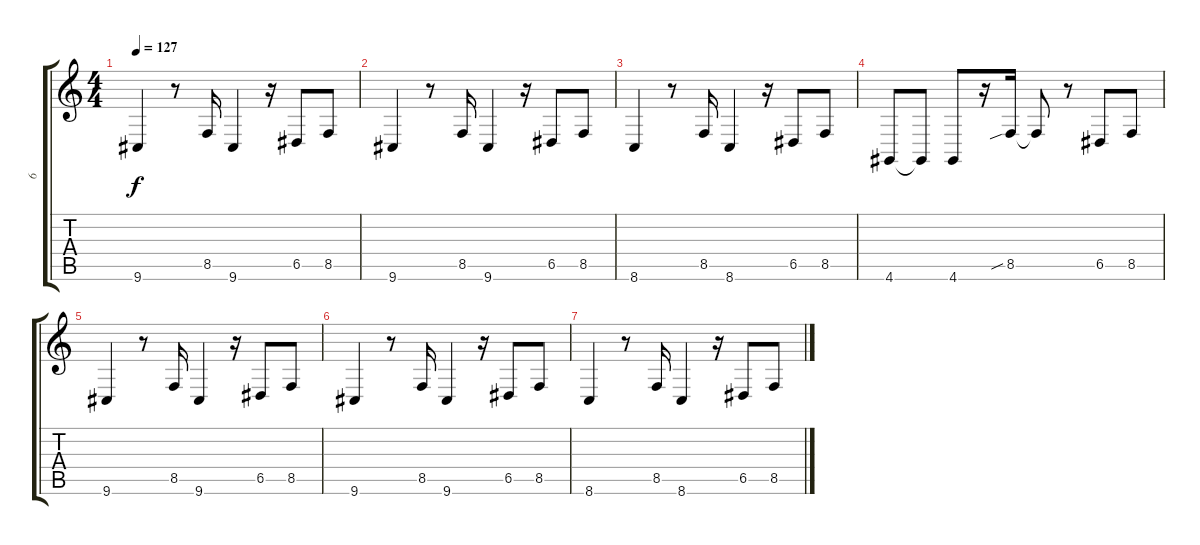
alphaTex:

\track ("6" "6") {instrument steeldrums}
\staff {score tabs}
\tuning (E4 B3 G3 D3 A2 E2) {hide}
\ts (4 4)
\tempo 127
\clef g2
\ks c
9.6.4{dy f} r.8 8.5.16 9.6.4 r.16 6.5.8 8.5.8 |
9.6.4 r.8 8.5.16 9.6.4 r.16 6.5.8 8.5.8 |
8.6.4 r.8 8.5.16 8.6.4 r.16 6.5.8 8.5.8 |
4.6.8 4.6{t}.8 4.6.8 r.16 8.5{sib}.16 8.5{t}.8 r.8 6.5.8 8.5.8 |
9.6.4 r.8 8.5.16 9.6.4 r.16 6.5.8 8.5.8 |
9.6.4 r.8 8.5.16 9.6.4 r.16 6.5.8 8.5.8 |
8.6.4 r.8 8.5.16 8.6.4 r.16 6.5.8 8.5.8
